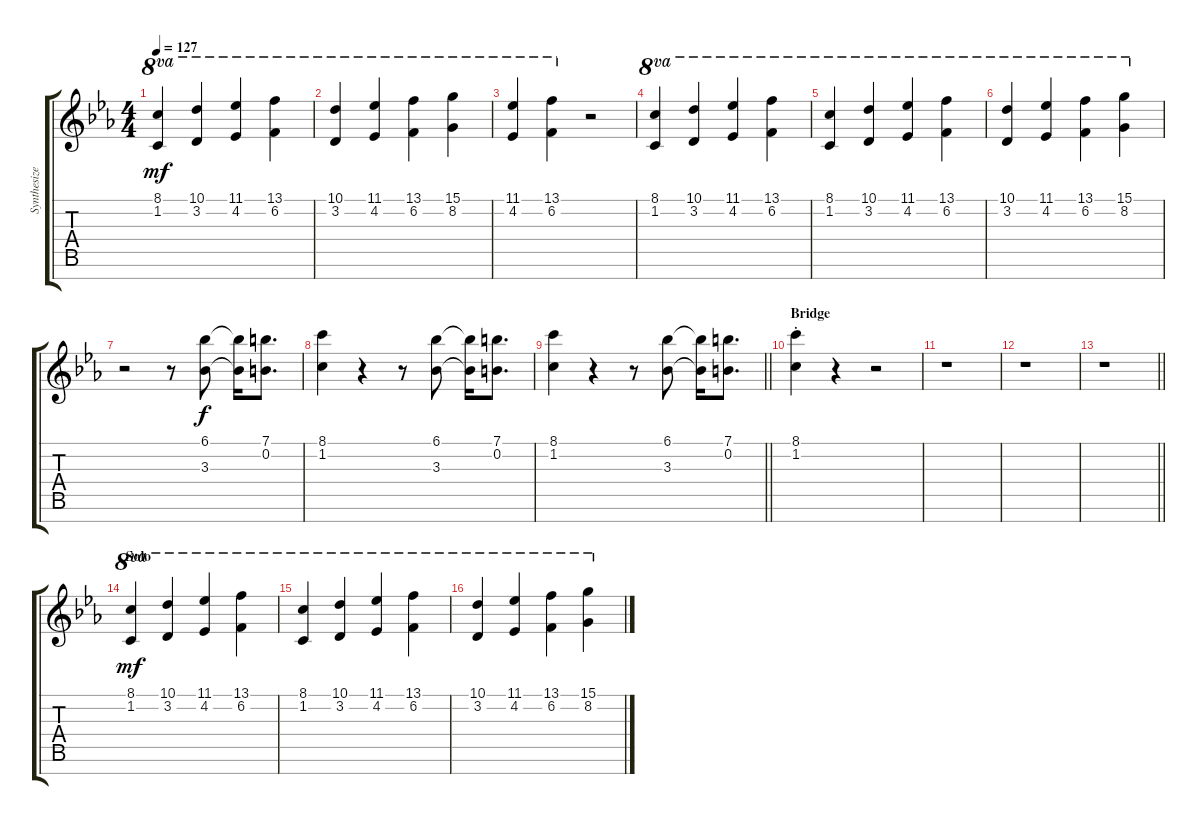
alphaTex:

\track ("Synthesizer II" "Synthesize") {instrument fx5brightness}
\staff {score tabs}
\tuning (E5 B4 G4 D4 A3 E3 B2) {hide}
\ts (4 4)
\tempo 127
\clef g2
\ks eb
(8.1 1.2).4{ot 8va dy mf} (10.1 3.2).4{ot 8va} (11.1 4.2).4{ot 8va} (13.1 6.2).4{ot 8va} |
(10.1 3.2).4{ot 8va} (11.1 4.2).4{ot 8va} (13.1 6.2).4{ot 8va} (15.1 8.2).4{ot 8va} |
(11.1 4.2).4{ot 8va} (13.1 6.2).4{ot 8va} r.2 |
(8.1 1.2).4{ot 8va} (10.1 3.2).4{ot 8va} (11.1 4.2).4{ot 8va} (13.1 6.2).4{ot 8va} |
(8.1 1.2).4{ot 8va} (10.1 3.2).4{ot 8va} (11.1 4.2).4{ot 8va} (13.1 6.2).4{ot 8va} |
(10.1 3.2).4{ot 8va} (11.1 4.2).4{ot 8va} (13.1 6.2).4{ot 8va} (15.1 8.2).4{ot 8va} |
r.2 r.8 (6.1 3.3).8{dy f} (6.1{t} 3.3{t}).16 (7.1 0.2).8{d} |
(8.1 1.2).4 r.4 r.8 (6.1 3.3).8 (6.1{t} 3.3{t}).16 (7.1 0.2).8{d} |
\barLineRight lightlight
(8.1 1.2).4 r.4 r.8 (6.1 3.3).8 (6.1{t} 3.3{t}).16 (7.1 0.2).8{d} |
\section ("" "Bridge")
(8.1{st} 1.2{st}).4 r.4 r.2 |
r.1 |
r.1 |
\barLineRight lightlight
r.1 |
\section ("" "Solo")
(8.1 1.2).4{ot 8va dy mf} (10.1 3.2).4{ot 8va} (11.1 4.2).4{ot 8va} (13.1 6.2).4{ot 8va} |
(8.1 1.2).4{ot 8va} (10.1 3.2).4{ot 8va} (11.1 4.2).4{ot 8va} (13.1 6.2).4{ot 8va} |
(10.1 3.2).4{ot 8va} (11.1 4.2).4{ot 8va} (13.1 6.2).4{ot 8va} (15.1 8.2).4{ot 8va}
